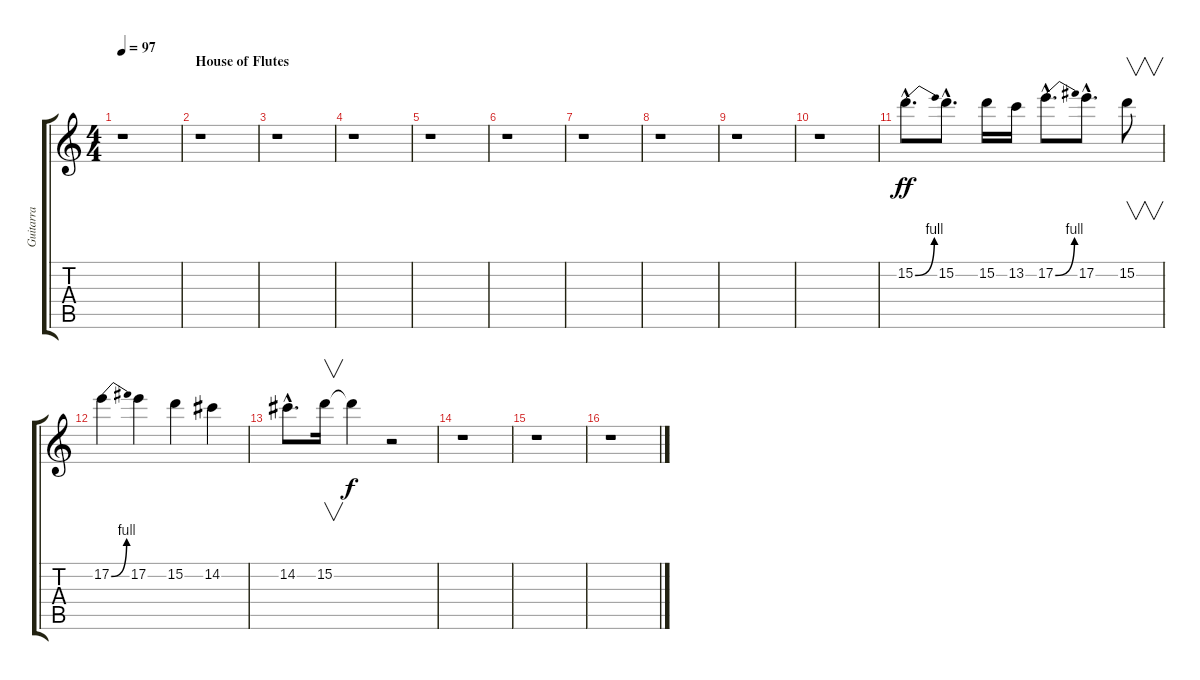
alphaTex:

\track ("Guitarra" "Guitarra") {instrument distortionguitar}
\staff {score tabs}
\tuning (E4 B3 G3 D3 A2 E2) {hide}
\ts (4 4)
\tempo 97
\clef g2
\ks c
r.1{dy f} |
\section ("" "House of Flutes")
r.1 |
r.1 |
r.1 |
r.1 |
r.1 |
r.1 |
r.1 |
r.1 |
r.1 |
15.2{be (bend 0 0 60 4) hac}.8{d dy ff} 15.2{hac}.8{d} 15.2.16 13.2.16 17.2{be (bend 0 0 60 4) hac}.8{d} 17.2{hac}.8{d} 15.2.8{v} |
17.2{be (bend 0 0 60 4)}.4 17.2.4 15.2.4 14.2.4 |
14.2{hac}.8{d} 15.2.16{v} 15.2{t}.4{dy f} r.2 |
r.1 |
r.1 |
r.1
